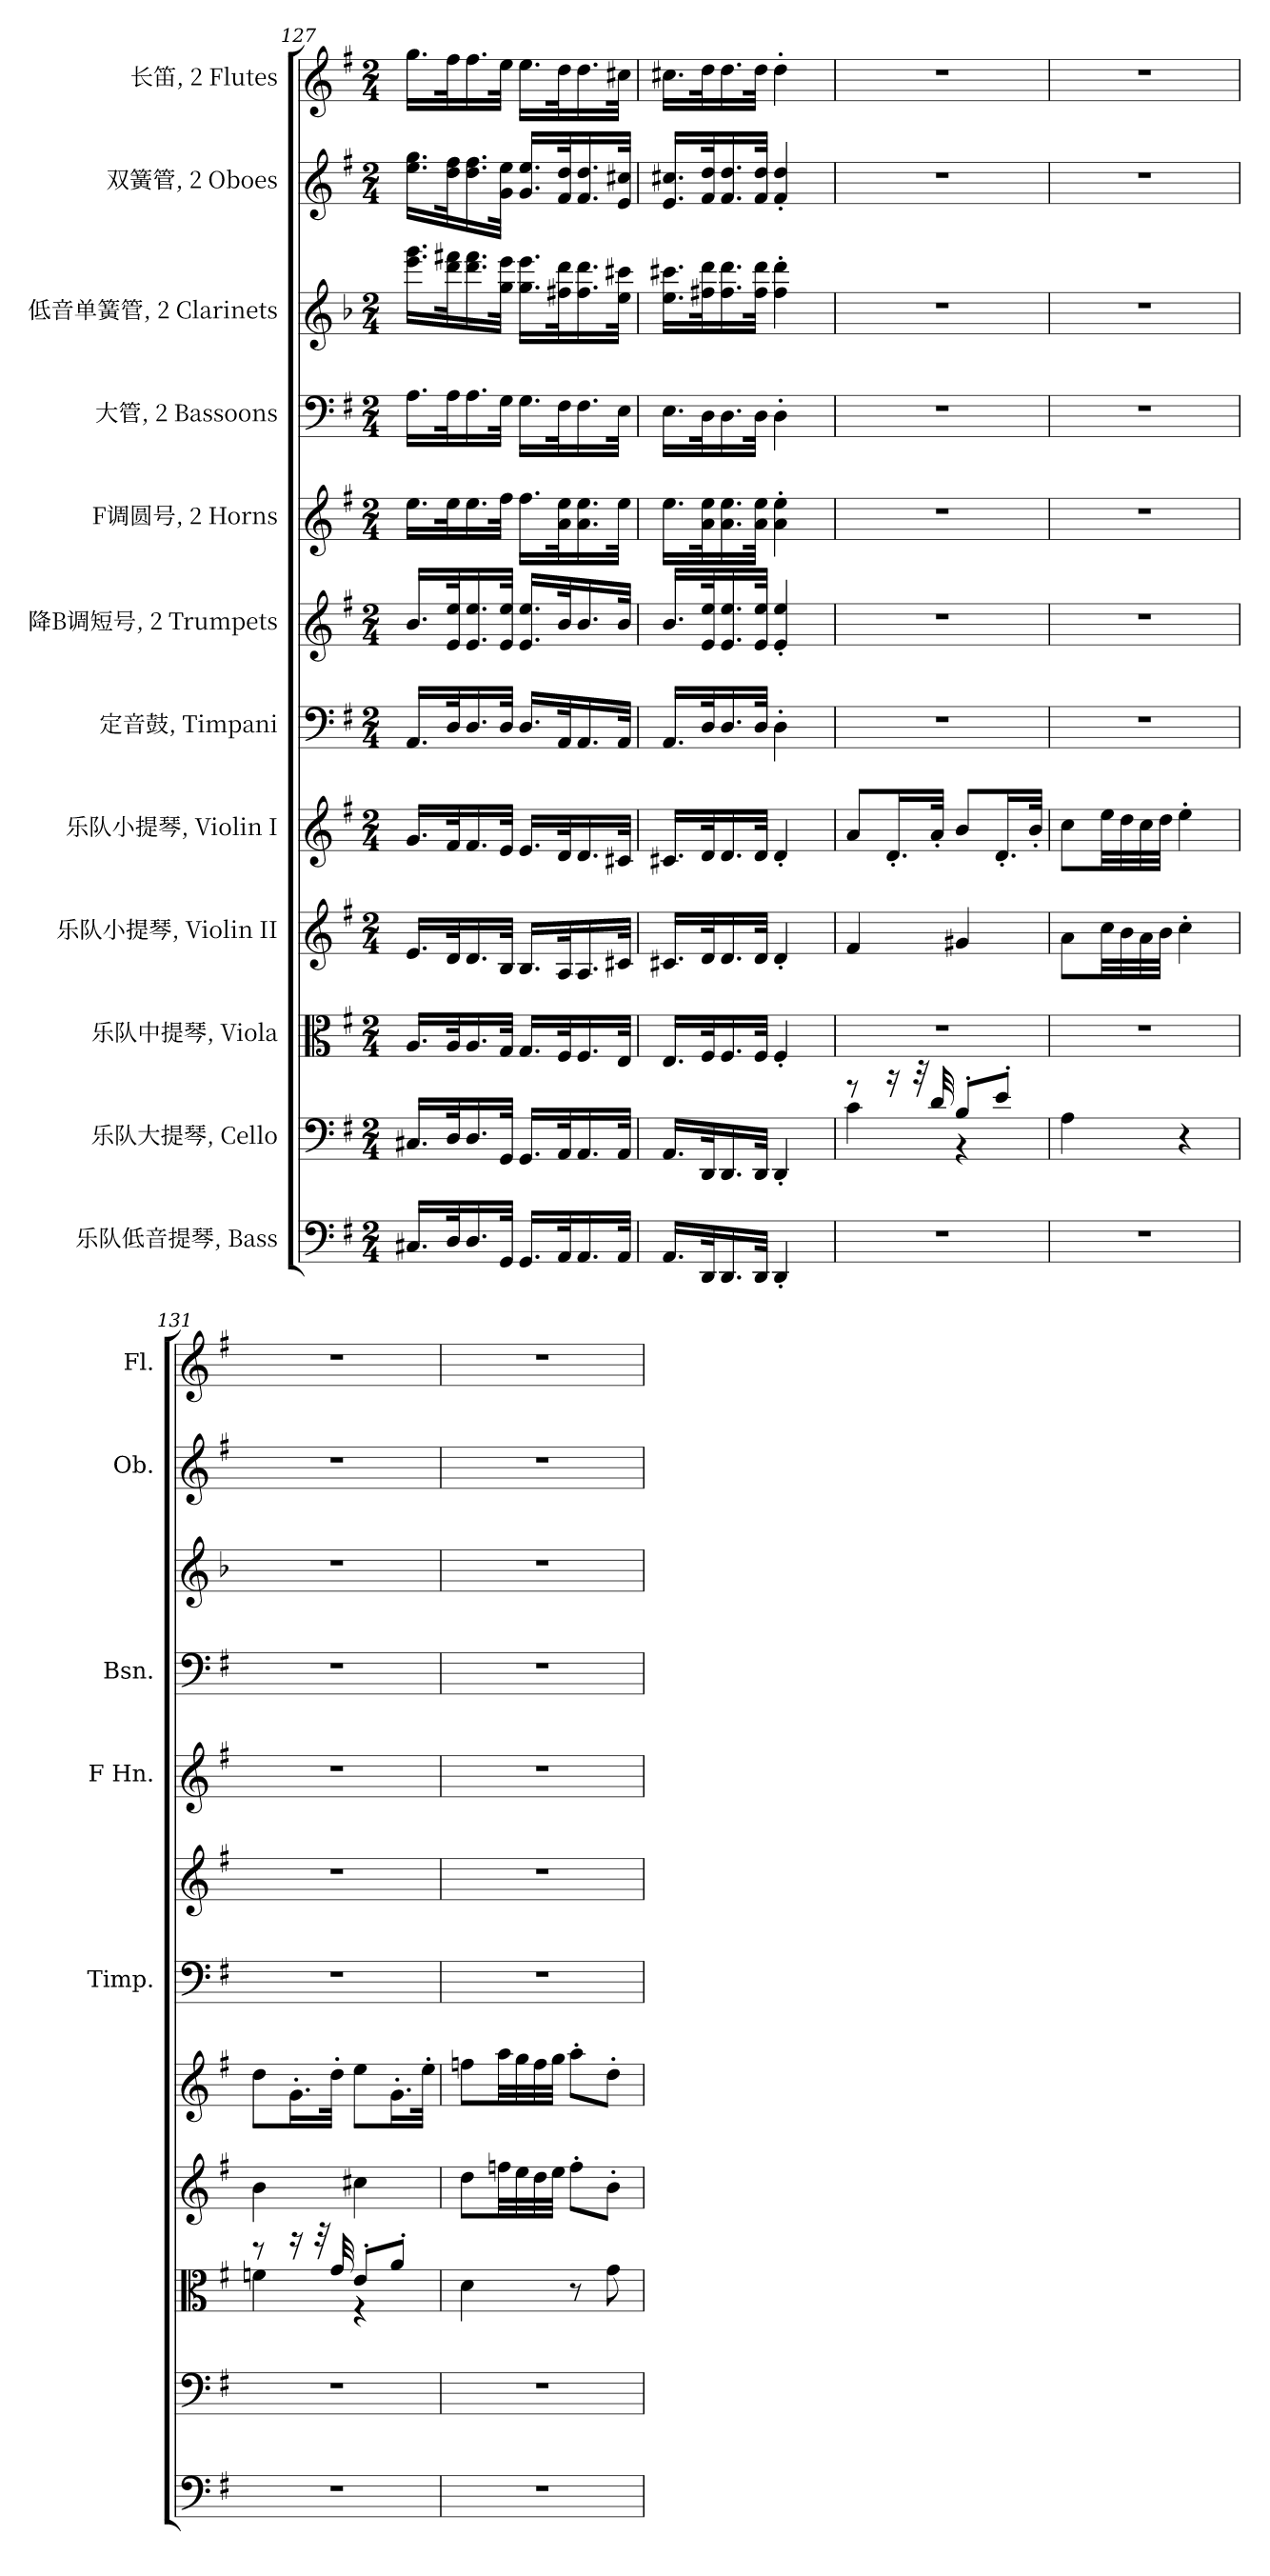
**kern	**kern	**kern	**kern	**kern	**kern	**kern	**kern	**kern	**kern	**kern	**kern
*part12	*part11	*part10	*part9	*part8	*part7	*part6	*part5	*part4	*part3	*part2	*part1
*staff12	*staff11	*staff10	*staff9	*staff8	*staff7	*staff6	*staff5	*staff4	*staff3	*staff2	*staff1
*I"乐队低音提琴, Bass	*I"乐队大提琴, Cello	*I"乐队中提琴, Viola	*I"乐队小提琴, Violin II	*I"乐队小提琴, Violin I	*I"定音鼓, Timpani	*I"降B调短号, 2 Trumpets	*I"F调圆号, 2 Horns	*I"大管, 2 Bassoons	*I"低音单簧管, 2 Clarinets	*I"双簧管, 2 Oboes	*I"长笛, 2 Flutes
*	*	*	*	*	*I'Timp.	*	*I'F Hn.	*I'Bsn.	*	*I'Ob.	*I'Fl.
*clefF4	*clefF4	*clefC3	*clefG2	*clefG2	*clefF4	*clefG2	*clefG2	*clefF4	*clefG2	*clefG2	*clefG2
*ITrd7c12	*	*	*	*	*	*ITrd1c2	*ITrd4c7	*	*ITrd8c14	*	*
*k[f#]	*k[f#]	*k[f#]	*k[f#]	*k[f#]	*k[f#]	*k[b-]	*k[]	*k[f#]	*k[b-]	*k[f#]	*k[f#]
*M2/4	*M2/4	*M2/4	*M2/4	*M2/4	*M2/4	*M2/4	*M2/4	*M2/4	*M2/4	*M2/4	*M2/4
=127	=127	=127	=127	=127	=127	=127	=127	=127	=127	=127	=127
16.CC#X/LL	16.C#X/LL	16.A/LL	16.e/LL	16.g/LL	16.AA/LL	16.a/LL	16.a\LL	16.A\LL	16.ee\ 16.gg\LL	16.ee\ 16.gg\LL	16.gg\LL
32DD/K	32D/K	32A/K	32d/K	32f#/K	32D/K	32d/ 32dd/K	32a\K	32A\K	32dd\ 32ff#X\K	32dd\ 32ff#\K	32ff#\K
16.DD/	16.D/	16.A/	16.d/	16.f#/	16.D/	16.d/ 16.dd/	16.a\	16.A\	16.dd\ 16.ff#\	16.dd\ 16.ff#\	16.ff#\
32GGG/JJk	32GG/JJk	32G/JJk	32B/JJk	32e/JJk	32D/JJk	32d/ 32dd/JJk	32b\JJk	32G\JJk	32g\ 32ee\JJk	32g\ 32ee\JJk	32ee\JJk
16.GGG/LL	16.GG/LL	16.G/LL	16.B/LL	16.e/LL	16.D/LL	16.d/ 16.dd/LL	16.b\LL	16.G\LL	16.g\ 16.ee\LL	16.g/ 16.ee/LL	16.ee\LL
32AAA/K	32AA/K	32F#/K	32A/K	32d/K	32AA/K	32a/K	32d\ 32a\K	32F#\K	32f#X\ 32dd\K	32f#/ 32dd/K	32dd\K
16.AAA/	16.AA/	16.F#/	16.A/	16.d/	16.AA/	16.a/	16.d\ 16.a\	16.F#\	16.f#\ 16.dd\	16.f#/ 16.dd/	16.dd\
32AAA/JJk	32AA/JJk	32E/JJk	32c#X/JJk	32c#X/JJk	32AA/JJk	32a/JJk	32a\JJk	32E\JJk	32e\ 32cc#X\JJk	32e/ 32cc#X/JJk	32cc#X\JJk
!!LO:PB:g=z
=128	=128	=128	=128	=128	=128	=128	=128	=128	=128	=128	=128
16.AAA/LL	16.AA/LL	16.E/LL	16.c#X/LL	16.c#X/LL	16.AA/LL	16.a/LL	16.a\LL	16.E\LL	16.e\ 16.cc#X\LL	16.e/ 16.cc#X/LL	16.cc#X\LL
32DDD/K	32DD/K	32F#/K	32d/K	32d/K	32D/K	32d/ 32dd/K	32d\ 32a\K	32D\K	32f#X\ 32dd\K	32f#/ 32dd/K	32dd\K
16.DDD/	16.DD/	16.F#/	16.d/	16.d/	16.D/	16.d/ 16.dd/	16.d\ 16.a\	16.D\	16.f#\ 16.dd\	16.f#/ 16.dd/	16.dd\
32DDD/JJk	32DD/JJk	32F#/JJk	32d/JJk	32d/JJk	32D/JJk	32d/ 32dd/JJk	32d\ 32a\JJk	32D\JJk	32f#\ 32dd\JJk	32f#/ 32dd/JJk	32dd\JJk
4DDD'/	4DD'/	4F#'/	4d'/	4d'/	4D'\	4d/' 4dd/'	4d\' 4a\'	4D'\	4f#\' 4dd\'	4f#/' 4dd/'	4dd'\
=129	=129	=129	=129	=129	=129	=129	=129	=129	=129	=129	=129
*	*^	*	*	*	*	*	*	*	*	*	*
2r	8r	4c\	2r	4f#/	8a/L	2r	2r	2r	2r	2r	2r	2r
.	16r	.	.	.	16.d'/L	.	.	.	.	.	.	.
.	32r	.	.	.	.	.	.	.	.	.	.	.
.	32d/	.	.	.	32a'/JJk	.	.	.	.	.	.	.
.	8B'/L	4r	.	4g#X/	8b/L	.	.	.	.	.	.	.
.	8e'/J	.	.	.	16.d'/L	.	.	.	.	.	.	.
.	.	.	.	.	32b'/JJk	.	.	.	.	.	.	.
*	*v	*v	*	*	*	*	*	*	*	*	*	*
=130	=130	=130	=130	=130	=130	=130	=130	=130	=130	=130	=130
2r	4A\	2r	8a\L	8cc\L	2r	2r	2r	2r	2r	2r	2r
.	.	.	32cc\LL	32ee\LL	.	.	.	.	.	.	.
.	.	.	32b\	32dd\	.	.	.	.	.	.	.
.	.	.	32a\	32cc\	.	.	.	.	.	.	.
.	.	.	32b\JJJ	32dd\JJJ	.	.	.	.	.	.	.
.	4r	.	4cc'\	4ee'\	.	.	.	.	.	.	.
=131	=131	=131	=131	=131	=131	=131	=131	=131	=131	=131	=131
*	*	*^	*	*	*	*	*	*	*	*	*
2r	2r	8r	4fn\	4b\	8dd\L	2r	2r	2r	2r	2r	2r	2r
.	.	16r	.	.	16.g'\L	.	.	.	.	.	.	.
.	.	32r	.	.	.	.	.	.	.	.	.	.
.	.	32g/	.	.	32dd'\JJk	.	.	.	.	.	.	.
.	.	8e'/L	4r	4cc#X\	8ee\L	.	.	.	.	.	.	.
.	.	8a'/J	.	.	16.g'\L	.	.	.	.	.	.	.
.	.	.	.	.	32ee'\JJk	.	.	.	.	.	.	.
*	*	*v	*v	*	*	*	*	*	*	*	*	*
=132	=132	=132	=132	=132	=132	=132	=132	=132	=132	=132	=132
2r	2r	4d\	8dd\L	8ffn\L	2r	2r	2r	2r	2r	2r	2r
.	.	.	32ffn\LL	32aa\LL	.	.	.	.	.	.	.
.	.	.	32ee\	32gg\	.	.	.	.	.	.	.
.	.	.	32dd\	32ff\	.	.	.	.	.	.	.
.	.	.	32ee\JJJ	32gg\JJJ	.	.	.	.	.	.	.
.	.	8r	8ff'\L	8aa'\L	.	.	.	.	.	.	.
.	.	8g\	8b'\J	8dd'\J	.	.	.	.	.	.	.
=	=	=	=	=	=	=	=	=	=	=	=
*-	*-	*-	*-	*-	*-	*-	*-	*-	*-	*-	*-
